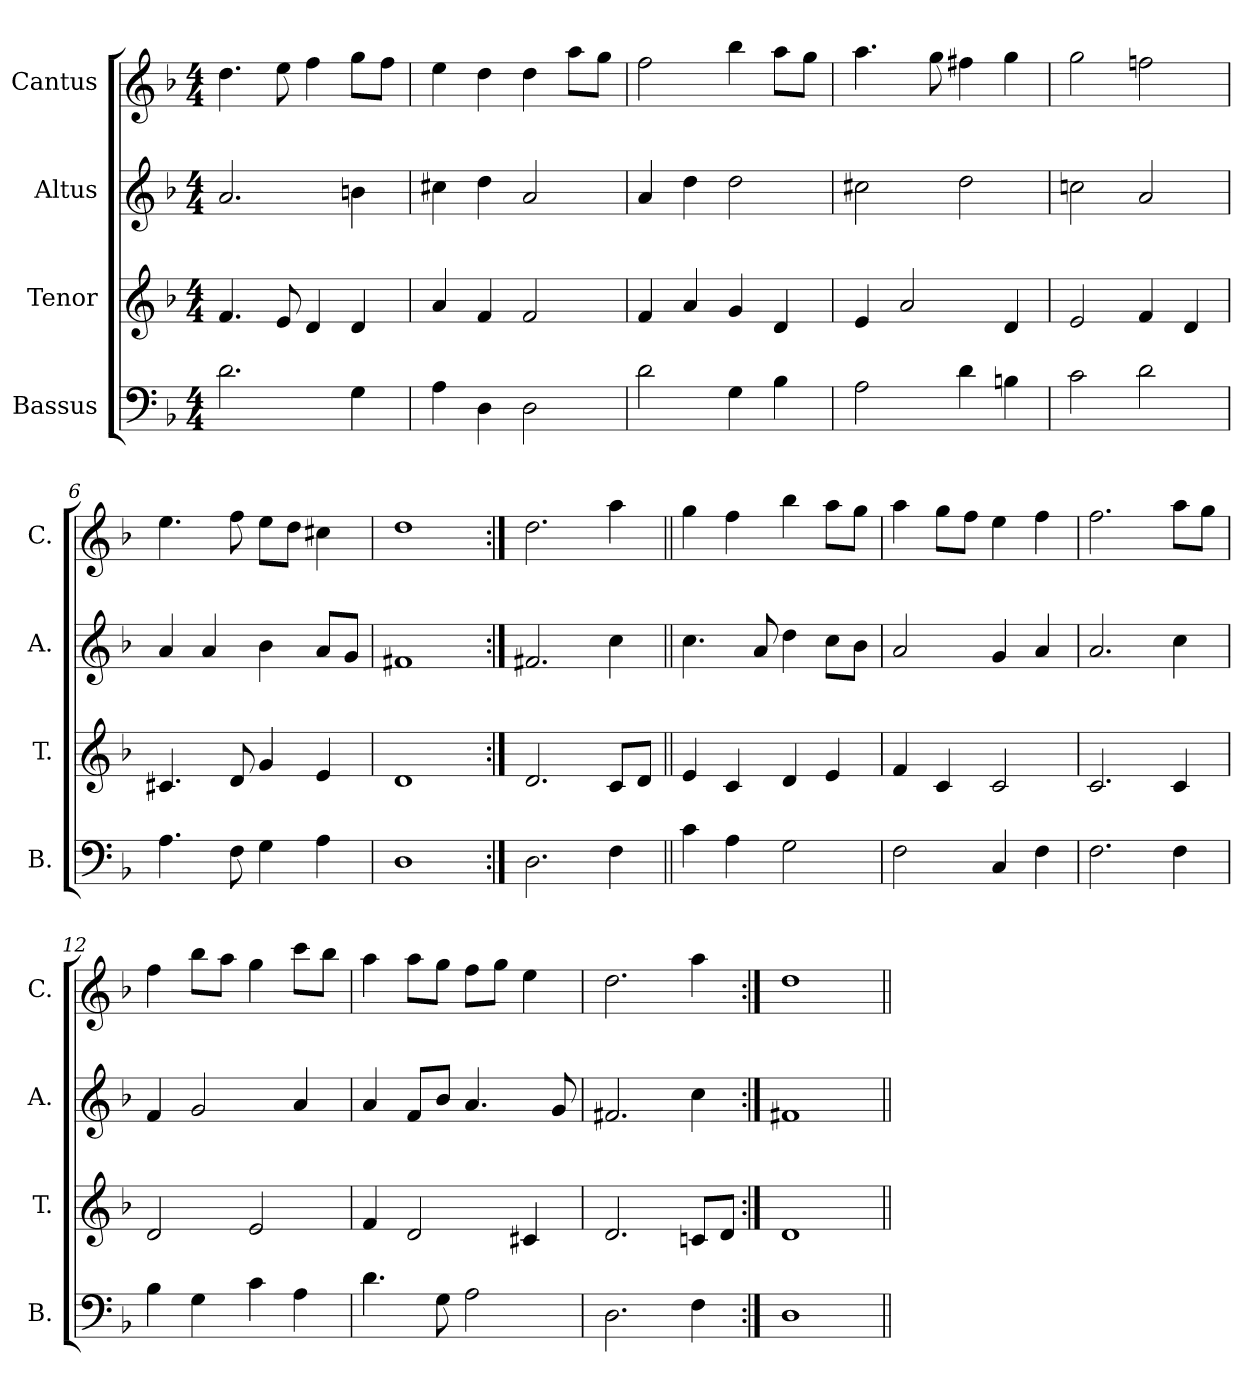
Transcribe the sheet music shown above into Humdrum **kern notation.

**kern	**kern	**kern	**kern
*part4	*part3	*part2	*part1
*staff4	*staff3	*staff2	*staff1
*I"Bassus	*I"Tenor	*I"Altus	*I"Cantus
*I'B.	*I'T.	*I'A.	*I'C.
*clefF4	*clefG2	*clefG2	*clefG2
*k[b-]	*k[b-]	*k[b-]	*k[b-]
*F:	*F:	*F:	*F:
*M4/4	*M4/4	*M4/4	*M4/4
=1	=1	=1	=1
2.d\	4.f/	2.a/	4.dd\
.	8e/	.	8ee\
.	4d/	.	4ff\
4G\	4d/	4bn\	8gg\L
.	.	.	8ff\J
=2	=2	=2	=2
4A\	4a/	4cc#X\	4ee\
4D\	4f/	4dd\	4dd\
2D\	2f/	2a/	4dd\
.	.	.	8aa\L
.	.	.	8gg\J
=3	=3	=3	=3
2d\	4f/	4a/	2ff\
.	4a/	4dd\	.
4G\	4g/	2dd\	4bb-\
4B-\	4d/	.	8aa\L
.	.	.	8gg\J
=4	=4	=4	=4
2A\	4e/	2cc#X\	4.aa\
.	2a/	.	.
.	.	.	8gg\
4d\	.	2dd\	4ff#X\
4Bn\	4d/	.	4gg\
=5	=5	=5	=5
2c\	2e/	2ccn\	2gg\
2d\	4f/	2a/	2ffn\
.	4d/	.	.
=6	=6	=6	=6
4.A\	4.c#X/	4a/	4.ee\
.	.	4a/	.
8F\	8d/	.	8ff\
4G\	4g/	4b-\	8ee\L
.	.	.	8dd\J
4A\	4e/	8a/L	4cc#X\
.	.	8g/J	.
=7	=7	=7	=7
1D	1d	1f#X	1dd
=8:|!	=8:|!	=8:|!	=8:|!
2.D\	2.d/	2.f#X/	2.dd\
4F\	8c/L	4cc\	4aa\
.	8d/J	.	.
=9||	=9||	=9||	=9||
4c\	4e/	4.cc\	4gg\
4A\	4c/	.	4ff\
.	.	8a/	.
2G\	4d/	4dd\	4bb-\
.	4e/	8cc\L	8aa\L
.	.	8b-\J	8gg\J
=10	=10	=10	=10
2F\	4f/	2a/	4aa\
.	4c/	.	8gg\L
.	.	.	8ff\J
4C/	2c/	4g/	4ee\
4F\	.	4a/	4ff\
=11	=11	=11	=11
2.F\	2.c/	2.a/	2.ff\
4F\	4c/	4cc\	8aa\L
.	.	.	8gg\J
=12	=12	=12	=12
4B-\	2d/	4f/	4ff\
4G\	.	2g/	8bb-\L
.	.	.	8aa\J
4c\	2e/	.	4gg\
4A\	.	4a/	8ccc\L
.	.	.	8bb-\J
=13	=13	=13	=13
4.d\	4f/	4a/	4aa\
.	2d/	8f/L	8aa\L
8G\	.	8b-/J	8gg\J
2A\	.	4.a/	8ff\L
.	.	.	8gg\J
.	4c#X/	.	4ee\
.	.	8g/	.
=14	=14	=14	=14
2.D\	2.d/	2.f#X/	2.dd\
4F\	8cn/L	4cc\	4aa\
.	8d/J	.	.
=15:|!	=15:|!	=15:|!	=15:|!
1D	1d	1f#X	1dd
=||	=||	=||	=||
*-	*-	*-	*-
